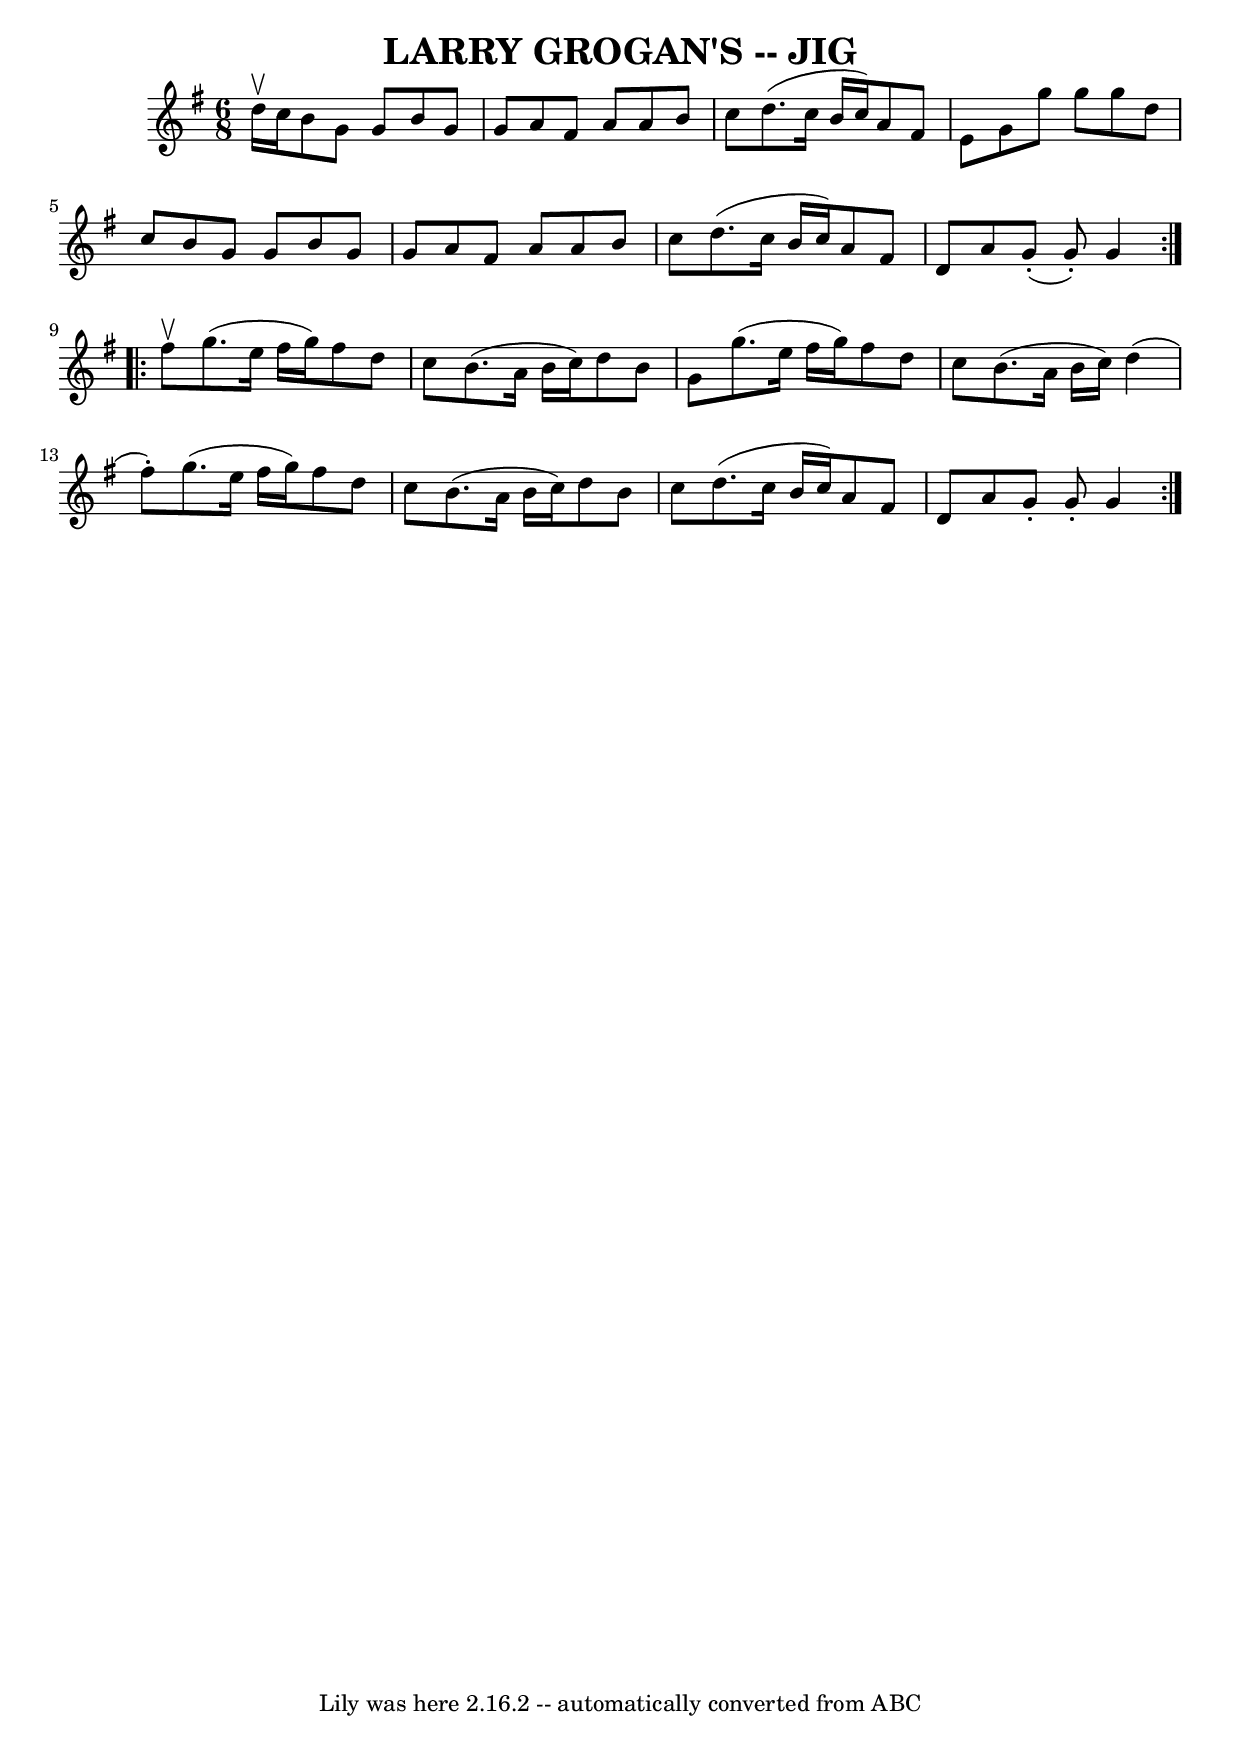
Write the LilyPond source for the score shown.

\version "2.7.40"
\include "Mammoth.ily"
\header {
	%% book = "Ryan's Mammoth Collection"
	crossRefNumber = "1"
	footnotes = ""
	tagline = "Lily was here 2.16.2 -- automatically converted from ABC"
	title = "LARRY GROGAN'S -- JIG"
}
voicedefault =  {
\set Score.defaultBarType = "empty"

\repeat volta 2 {
\time 6/8 \key g \major d''16^\upbow c''16  |
 b'8 g'8 g'8   
 b'8 g'8 g'8  |
 a'8 fis'8 a'8 a'8 b'8 c''8  
|
 d''8. (c''16 b'16 c''16) a'8 fis'8 e'8  |
 
 g'8 g''8 g''8 g''8 d''8 c''8  |
 b'8 g'8 g'8   
 b'8 g'8 g'8  |
 a'8 fis'8 a'8 a'8 b'8 c''8  
|
 d''8. (c''16 b'16 c''16) a'8 fis'8 d'8  |
 
 a'8 g'8 (-. g'8 -.) g'4  } \repeat volta 2 { fis''8^\upbow 
|
 g''8. (e''16 fis''16 g''16) fis''8 d''8 c''8  
|
 b'8. (a'16 b'16 c''16) d''8 b'8 g'8  |
   
g''8. (e''16 fis''16 g''16) fis''8 d''8 c''8  |
   
b'8. (a'16 b'16 c''16) d''4 (fis''8 -.) |
 g''8. (
 e''16 fis''16 g''16) fis''8 d''8 c''8  |
 b'8. (
a'16 b'16 c''16) d''8 b'8 c''8  |
 d''8. (c''16    
b'16 c''16) a'8 fis'8 d'8  |
 a'8 g'8 -. g'8 -.   
g'4  }   
}

\score{
    <<

	\context Staff="default"
	{
	    \voicedefault 
	}

    >>
	\layout {
	}
	\midi {}
}
